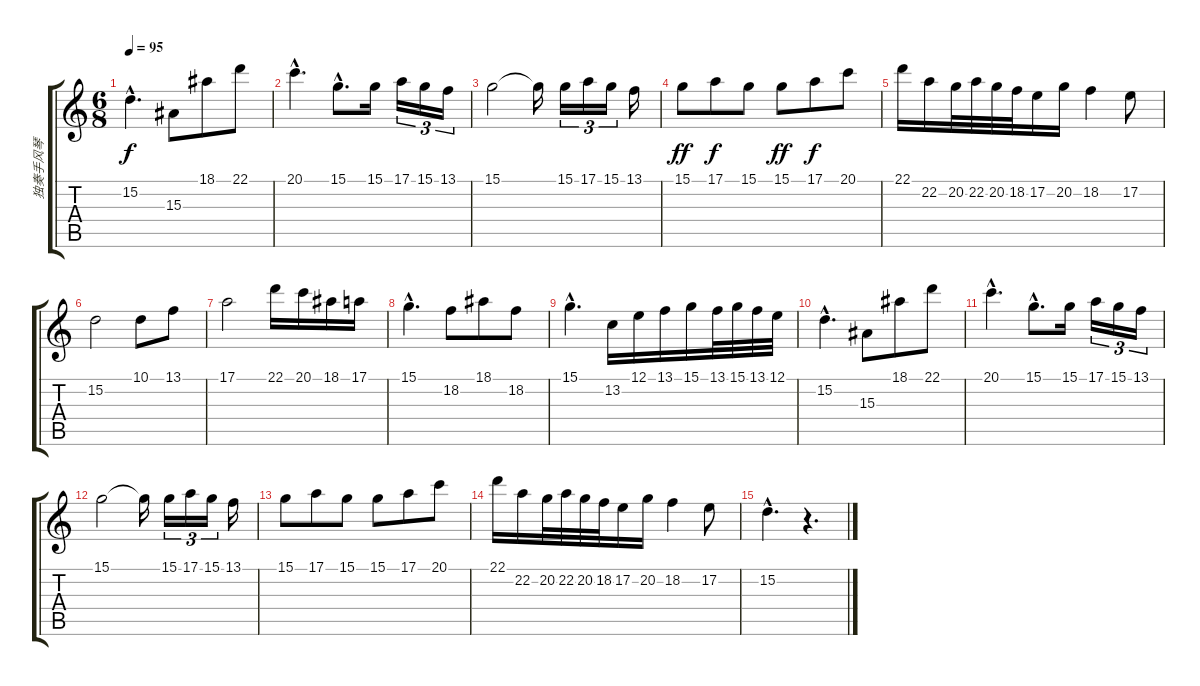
\track ("独奏手风琴" "独奏手风琴") {instrument accordion}
\staff {score tabs}
\tuning (E4 B3 G3 D3 A2 E2) {hide}
\ts (6 8)
\tempo 95
\clef g2
\ks c
15.2{hac}.4{d dy f volume 14} 15.3.8 18.1.8 22.1.8 |
20.1{hac}.4{d} 15.1{hac}.8{d} 15.1.16 17.1.16{tu (3 2)} 15.1.16{tu (3 2)} 13.1.16{tu (3 2)} |
15.1.2 15.1{t}.16 15.1.16{tu (3 2)} 17.1.16{tu (3 2)} 15.1.16{tu (3 2)} 13.1.16 |
15.1.8{dy ff volume 15} 17.1.8{dy f} 15.1.8 15.1.8{dy ff} 17.1.8{dy f} 20.1.8 |
22.1.16{volume 16} 22.2.16 20.2.32 22.2.32 20.2.32 18.2.32 17.2.16 20.2.16 18.2.4 17.2.8 |
15.2.2 10.1.8{volume 14} 13.1.8 |
17.1.2 22.1.16 20.1.16 18.1.16 17.1.16 |
15.1{hac}.4{d} 18.2.8 18.1.8 18.2.8 |
15.1{hac}.4{d} 13.2.16{volume 15} 12.1.16 13.1.16 15.1.16 13.1.32 15.1.32 13.1.32 12.1.32 |
15.2{hac}.4{d volume 14} 15.3.8 18.1.8 22.1.8 |
20.1{hac}.4{d} 15.1{hac}.8{d} 15.1.16 17.1.16{tu (3 2)} 15.1.16{tu (3 2)} 13.1.16{tu (3 2)} |
15.1.2 15.1{t}.16 15.1.16{tu (3 2)} 17.1.16{tu (3 2)} 15.1.16{tu (3 2)} 13.1.16 |
15.1.8{volume 15} 17.1.8 15.1.8 15.1.8 17.1.8 20.1.8 |
22.1.16{volume 16} 22.2.16 20.2.32 22.2.32 20.2.32 18.2.32 17.2.16 20.2.16 18.2.4 17.2.8 |
15.2{hac}.4{d} r.4{d}
